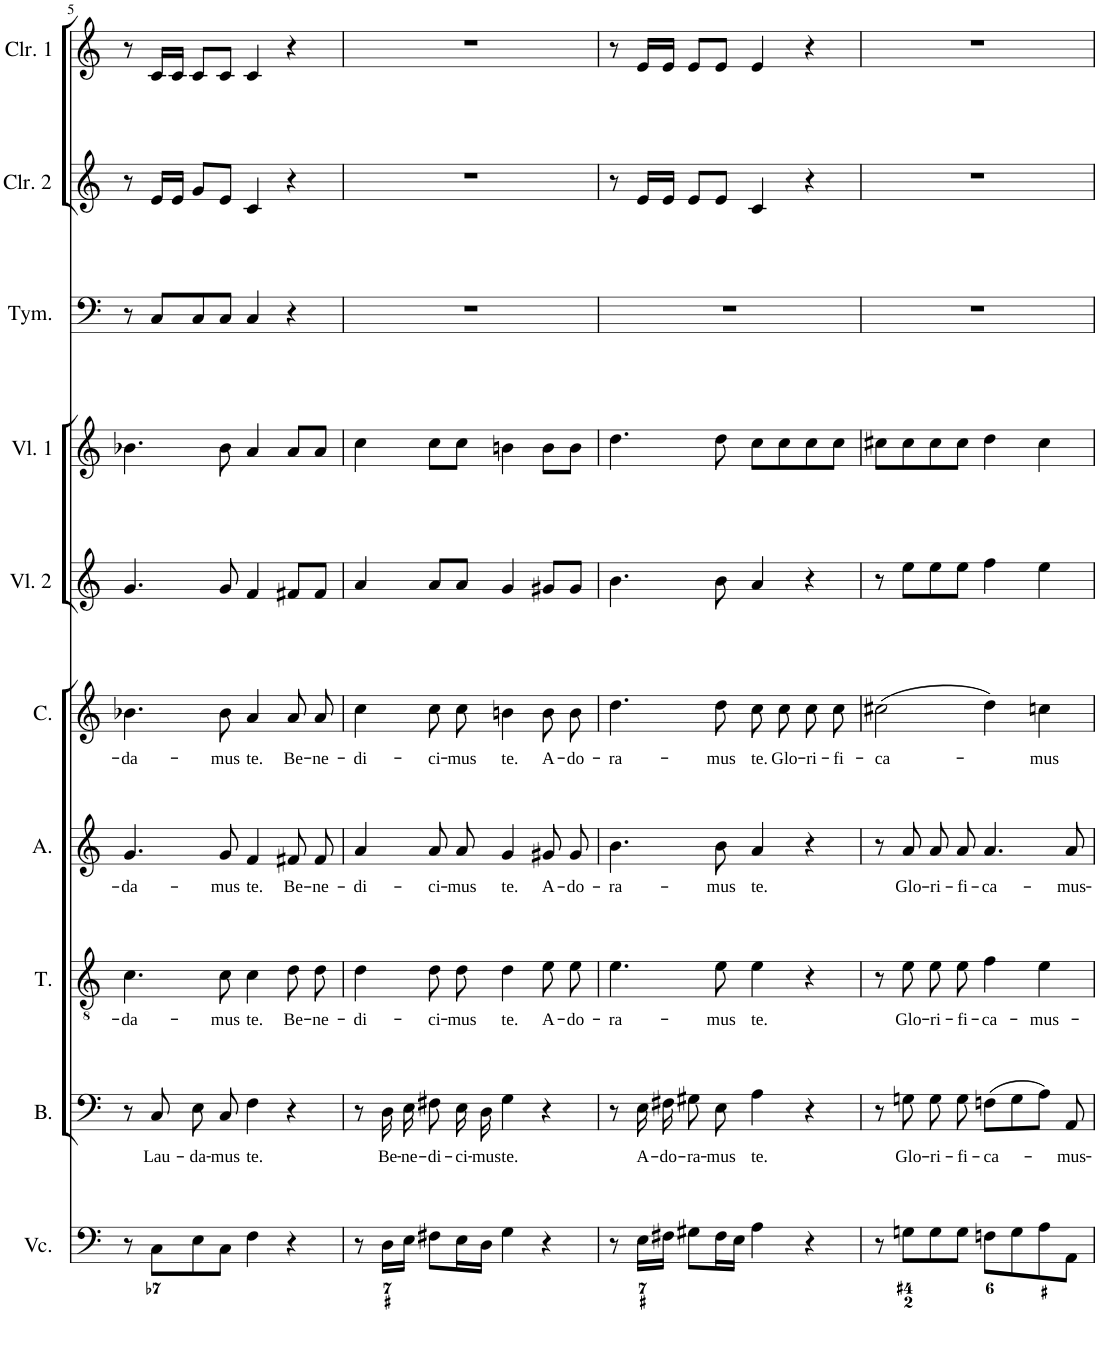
**kern	**kern	**text	**kern	**text	**kern	**text	**kern	**text	**kern	**kern	**kern	**kern	**kern
*part10	*part9	*part9	*part8	*part8	*part7	*part7	*part6	*part6	*part5	*part4	*part3	*part2	*part1
*staff10	*staff9	*staff9	*staff8	*staff8	*staff7	*staff7	*staff6	*staff6	*staff5	*staff4	*staff3	*staff2	*staff1
*I"Violoncello	*I"Basso	*	*I"Tenore	*	*I"Alto	*	*I"Canto	*	*I"Violino secondo	*I"Violino primo	*I"Tympani	*I"Clarino secondo	*I"Clarino primo
*I'Vc.	*I'B.	*	*I'T.	*	*I'A.	*	*I'C.	*	*I'Vl. 2	*I'Vl. 1	*I'Tym.	*I'Clr. 2	*I'Clr. 1
!!LO:PB:g=z
*clefF4	*clefF4	*	*clefGv2	*	*clefG2	*	*clefG2	*	*clefG2	*clefG2	*clefF4	*clefG2	*clefG2
*k[]	*k[]	*	*k[]	*	*k[]	*	*k[]	*	*k[]	*k[]	*k[]	*k[]	*k[]
*M4/4	*M4/4	*	*M4/4	*	*M4/4	*	*M4/4	*	*M4/4	*M4/4	*M4/4	*M4/4	*M4/4
*met(c)	*met(c)	*	*met(c)	*	*met(c)	*	*met(c)	*	*met(c)	*met(c)	*met(c)	*met(c)	*met(c)
=5	=5	=5	=5	=5	=5	=5	=5	=5	=5	=5	=5	=5	=5
!	!	!	!	!LO:LY:b	!	!LO:LY:b	!	!LO:LY:b	!	!	!	!	!
8r	8r	.	4.c\	-da-	4.g/	-da-	4.b-X\	-da-	4.g/	4.b-X\	8r	8r	8r
!	!	!LO:LY:b	!	!	!	!	!	!	!	!	!	!	!
8C\L	8C/	Lau-	.	.	.	.	.	.	.	.	8C/L	16e/LL	16c/LL
.	.	.	.	.	.	.	.	.	.	.	.	16e/JJ	16c/JJ
!	!	!LO:LY:b	!	!	!	!	!	!	!	!	!	!	!
8E\	8E\	-da-	.	.	.	.	.	.	.	.	8C/	8g/L	8c/L
!	!	!LO:LY:b	!	!LO:LY:b	!	!LO:LY:b	!	!LO:LY:b	!	!	!	!	!
8C\J	8C/	-mus	8c\	-mus	8g/	-mus	8b-\	-mus	8g/	8b-\	8C/J	8e/J	8c/J
!	!	!LO:LY:b	!	!LO:LY:b	!	!LO:LY:b	!	!LO:LY:b	!	!	!	!	!
4F\	4F\	te.	4c\	te.	4f/	te.	4a/	te.	4f/	4a/	4C/	4c/	4c/
!	!	!	!	!LO:LY:b	!	!LO:LY:b	!	!LO:LY:b	!	!	!	!	!
4r	4r	.	8d\L	Be-	8f#X/L	Be-	8a/L	Be-	8f#X/L	8a/L	4r	4r	4r
!	!	!	!	!LO:LY:b	!	!LO:LY:b	!	!LO:LY:b	!	!	!	!	!
.	.	.	8d\J	-ne-	8f#/J	-ne-	8a/J	-ne-	8f#/J	8a/J	.	.	.
=6	=6	=6	=6	=6	=6	=6	=6	=6	=6	=6	=6	=6	=6
!	!	!	!	!LO:LY:b	!	!LO:LY:b	!	!LO:LY:b	!	!	!	!	!
8r	8r	.	4d\	-di-	4a/	-di-	4cc\	-di-	4a/	4cc\	1r	1r	1r
!	!	!LO:LY:b	!	!	!	!	!	!	!	!	!	!	!
16D\LL	16D\	Be-	.	.	.	.	.	.	.	.	.	.	.
!	!	!LO:LY:b	!	!	!	!	!	!	!	!	!	!	!
16E\JJ	16E\	-ne-	.	.	.	.	.	.	.	.	.	.	.
!	!	!LO:LY:b	!	!LO:LY:b	!	!LO:LY:b	!	!LO:LY:b	!	!	!	!	!
8F#X\L	8F#X\	-di-	8d\L	-ci-	8a/L	-ci-	8cc\L	-ci-	8a/L	8cc\L	.	.	.
!	!	!LO:LY:b	!	!LO:LY:b	!	!LO:LY:b	!	!LO:LY:b	!	!	!	!	!
16E\L	16E\	-ci-	8d\J	-mus	8a/J	-mus	8cc\J	-mus	8a/J	8cc\J	.	.	.
!	!	!LO:LY:b	!	!	!	!	!	!	!	!	!	!	!
16D\JJ	16D\	-mus	.	.	.	.	.	.	.	.	.	.	.
!	!	!LO:LY:b	!	!LO:LY:b	!	!LO:LY:b	!	!LO:LY:b	!	!	!	!	!
4G\	4G\	te.	4d\	te.	4g/	te.	4bn\	te.	4g/	4bn\	.	.	.
!	!	!	!	!LO:LY:b	!	!LO:LY:b	!	!LO:LY:b	!	!	!	!	!
4r	4r	.	8e\L	A-	8g#X/L	A-	8b\L	A-	8g#X/L	8b\L	.	.	.
!	!	!	!	!LO:LY:b	!	!LO:LY:b	!	!LO:LY:b	!	!	!	!	!
.	.	.	8e\J	-do-	8g#/J	-do-	8b\J	-do-	8g#/J	8b\J	.	.	.
=7	=7	=7	=7	=7	=7	=7	=7	=7	=7	=7	=7	=7	=7
!	!	!	!	!LO:LY:b	!	!LO:LY:b	!	!LO:LY:b	!	!	!	!	!
8r	8r	.	4.e\	-ra-	4.b\	-ra-	4.dd\	-ra-	4.b\	4.dd\	1r	8r	8r
!	!	!LO:LY:b	!	!	!	!	!	!	!	!	!	!	!
16E\LL	16E\	A-	.	.	.	.	.	.	.	.	.	16e/LL	16e/LL
!	!	!LO:LY:b	!	!	!	!	!	!	!	!	!	!	!
16F#X\JJ	16F#X\	-do-	.	.	.	.	.	.	.	.	.	16e/JJ	16e/JJ
!	!	!LO:LY:b	!	!	!	!	!	!	!	!	!	!	!
8G#X\L	8G#X\	-ra-	.	.	.	.	.	.	.	.	.	8e/L	8e/L
!	!	!LO:LY:b	!	!LO:LY:b	!	!LO:LY:b	!	!LO:LY:b	!	!	!	!	!
16F#\L	8E\	-mus	8e\	-mus	8b\	-mus	8dd\	-mus	8b\	8dd\	.	8e/J	8e/J
16E\JJ	.	.	.	.	.	.	.	.	.	.	.	.	.
!	!	!LO:LY:b	!	!LO:LY:b	!	!LO:LY:b	!	!LO:LY:b	!	!	!	!	!
4A\	4A\	te.	4e\	te.	4a/	te.	8cc\L	te.	4a/	8cc\L	.	4c/	4e/
!	!	!	!	!	!	!	!	!LO:LY:b	!	!	!	!	!
.	.	.	.	.	.	.	8cc\J	Glo-	.	8cc\	.	.	.
!	!	!	!	!	!	!	!	!LO:LY:b	!	!	!	!	!
4r	4r	.	4r	.	4r	.	8cc\L	-ri-	4r	8cc\	.	4r	4r
!	!	!	!	!	!	!	!	!LO:LY:b	!	!	!	!	!
.	.	.	.	.	.	.	8cc\J	-fi-	.	8cc\J	.	.	.
=8	=8	=8	=8	=8	=8	=8	=8	=8	=8	=8	=8	=8	=8
!	!	!	!	!	!	!	!	!LO:LY:b	!	!	!	!	!
8r	8r	.	8r	.	8r	.	(2cc#X\	-ca-	8r	8cc#X\L	1r	1r	1r
!	!	!LO:LY:b	!	!LO:LY:b	!	!LO:LY:b	!	!	!	!	!	!	!
8Gn\L	8Gn\	Glo-	8e\	Glo-	8a/	Glo-	.	.	8ee\L	8cc#\	.	.	.
!	!	!LO:LY:b	!	!LO:LY:b	!	!LO:LY:b	!	!	!	!	!	!	!
8G\	8G\	-ri-	8e\L	-ri-	8a/L	-ri-	.	.	8ee\	8cc#\	.	.	.
!	!	!LO:LY:b	!	!LO:LY:b	!	!LO:LY:b	!	!	!	!	!	!	!
8G\J	8G\	-fi-	8e\J	-fi-	8a/J	-fi-	.	.	8ee\J	8cc#\J	.	.	.
!	!	!LO:LY:b	!	!LO:LY:b	!	!LO:LY:b	!	!	!	!	!	!	!
8Fn\L	(8Fn\L	-ca-	4f\	-ca-	4.a/	-ca-	4dd\)	.	4ff\	4dd\	.	.	.
8G\	8G\	.	.	.	.	.	.	.	.	.	.	.	.
!	!	!	!	!LO:LY:b	!	!	!	!LO:LY:b	!	!	!	!	!
8A\	8A\J)	.	4e\	-mus-	.	.	4ccn\	-mus	4ee\	4cc#\	.	.	.
!	!	!LO:LY:b	!	!	!	!LO:LY:b	!	!	!	!	!	!	!
8AA\J	8AA/	-mus-	.	.	8a/	-mus-	.	.	.	.	.	.	.
=	=	=	=	=	=	=	=	=	=	=	=	=	=
*-	*-	*-	*-	*-	*-	*-	*-	*-	*-	*-	*-	*-	*-
